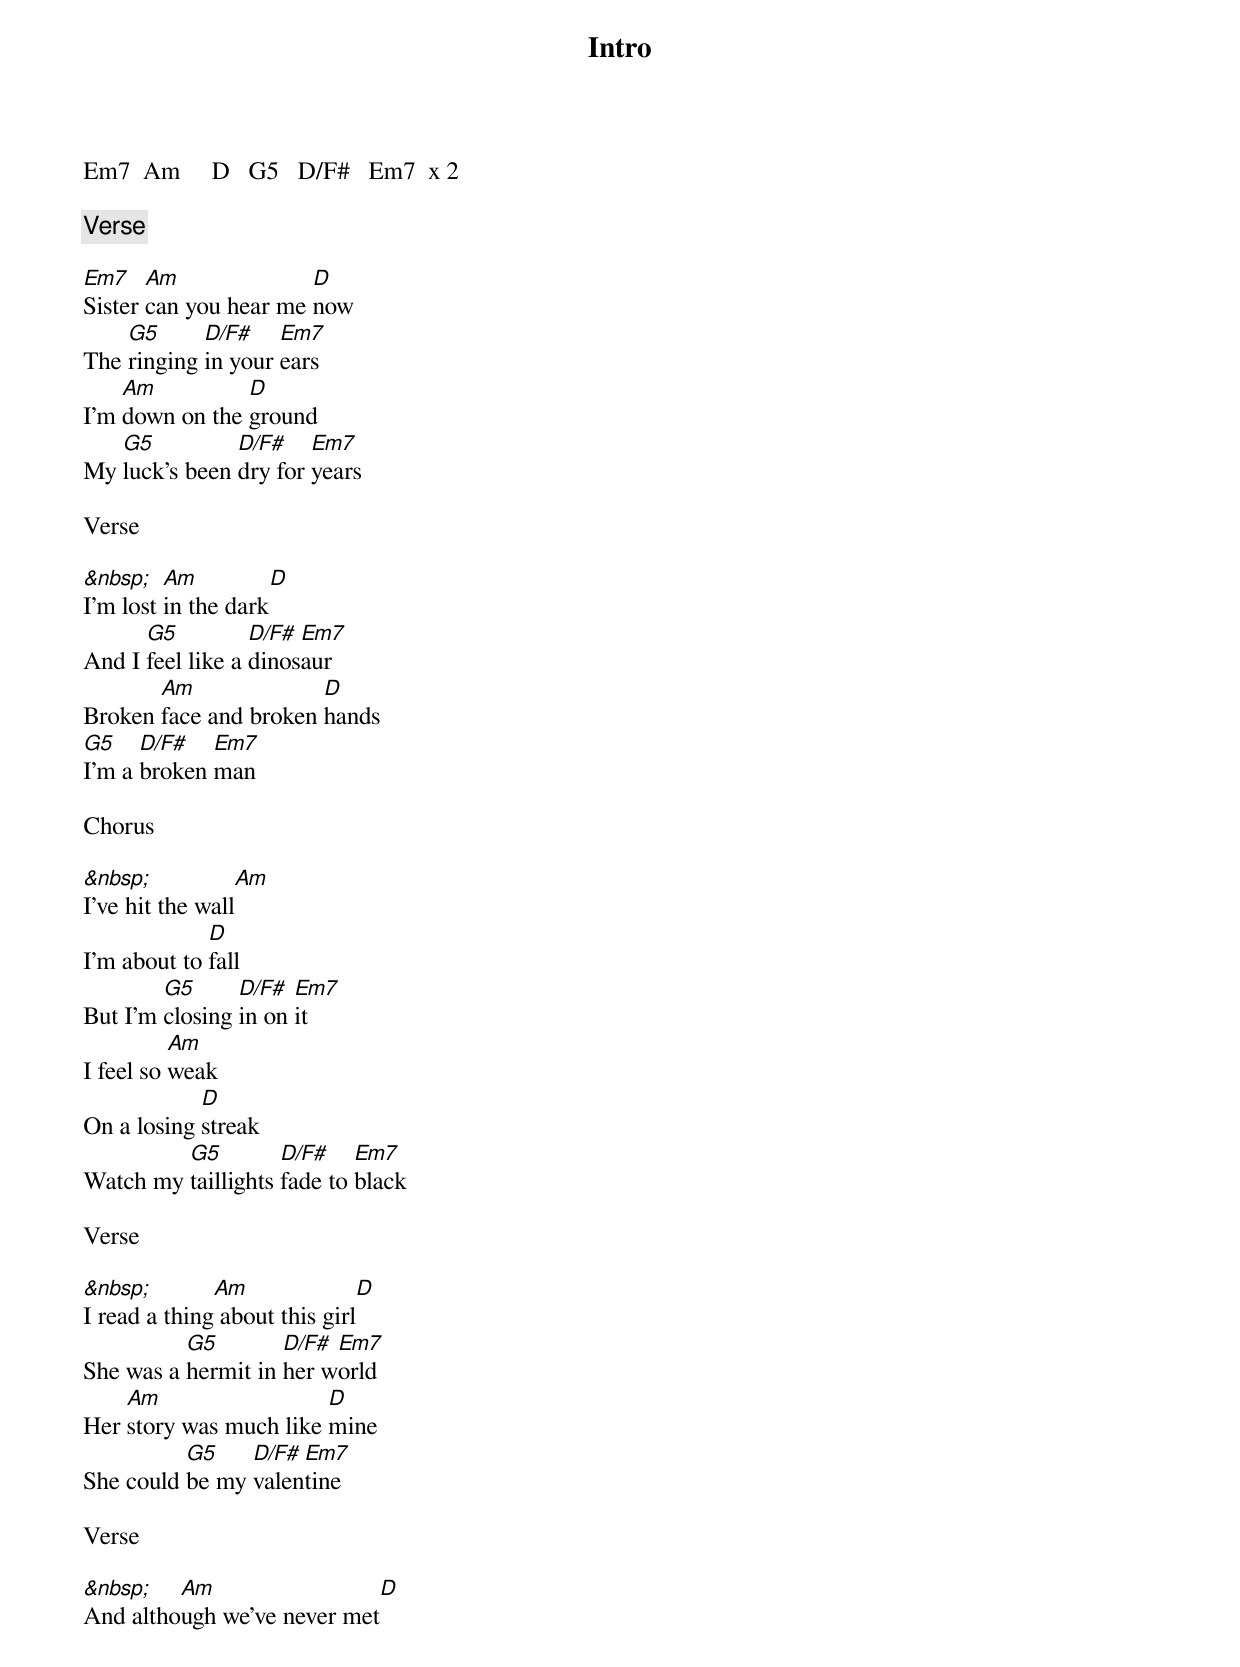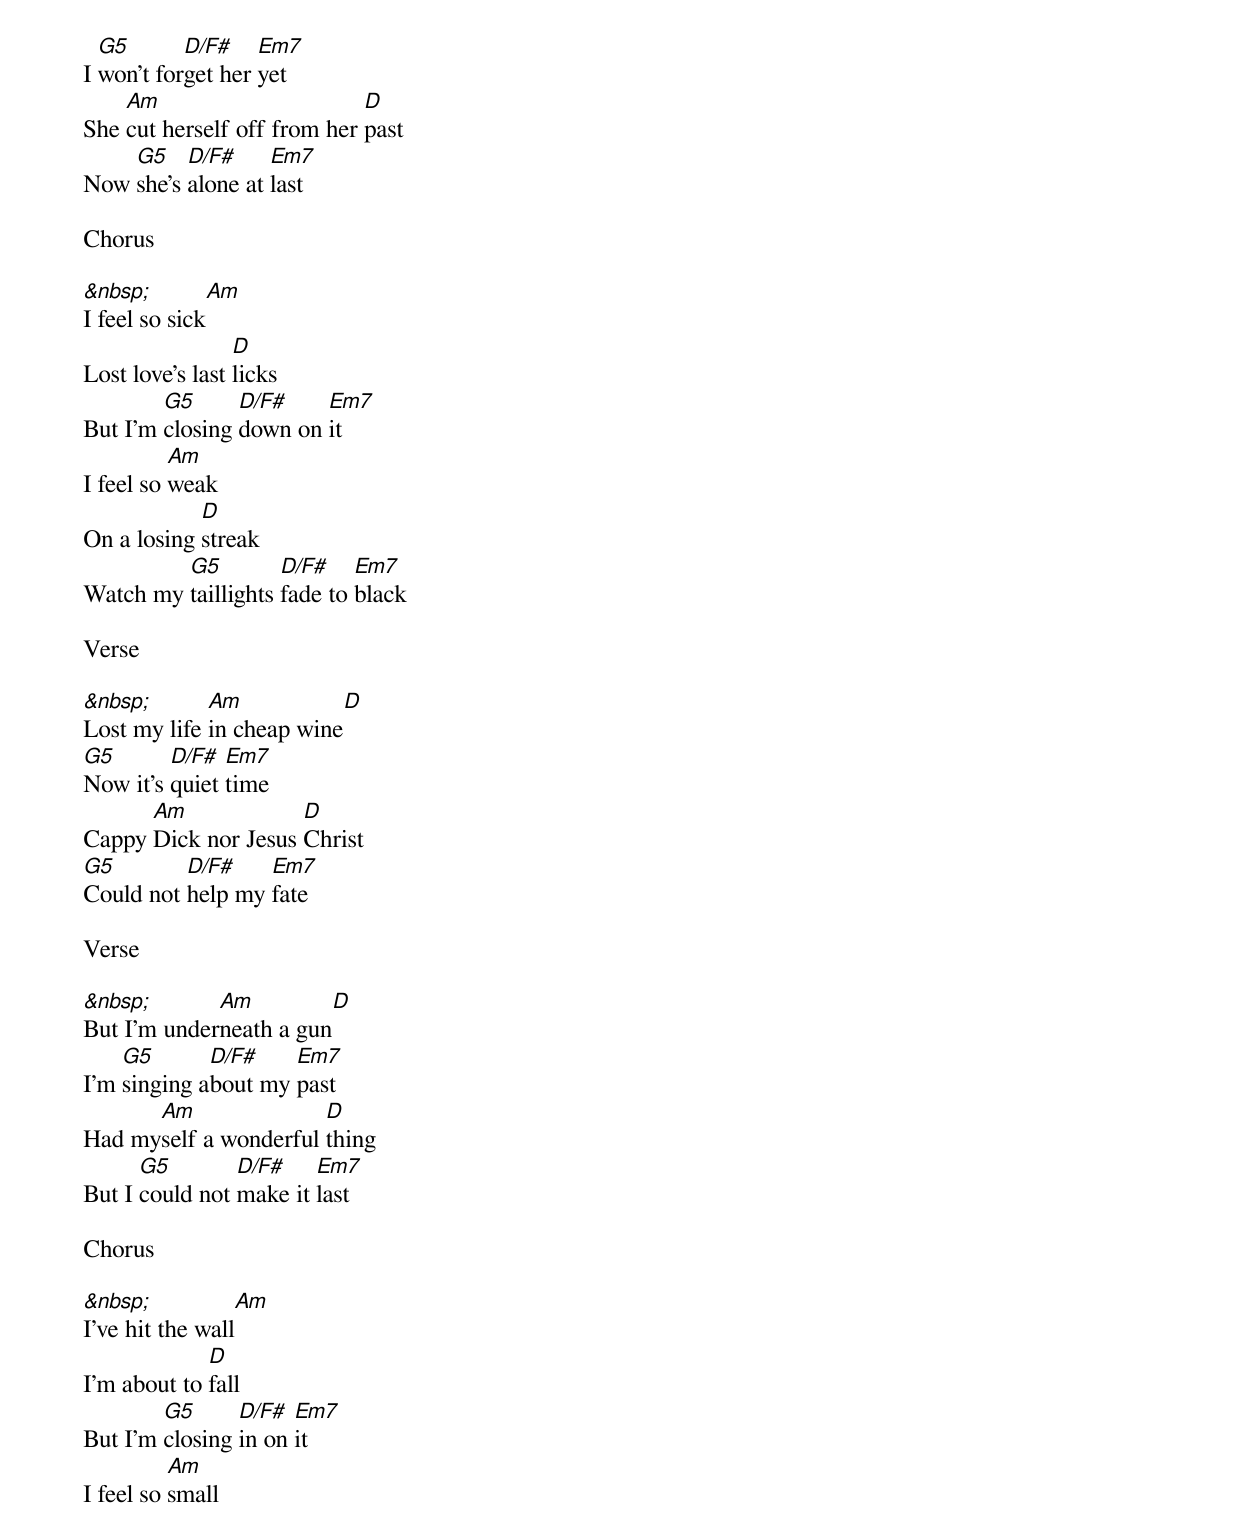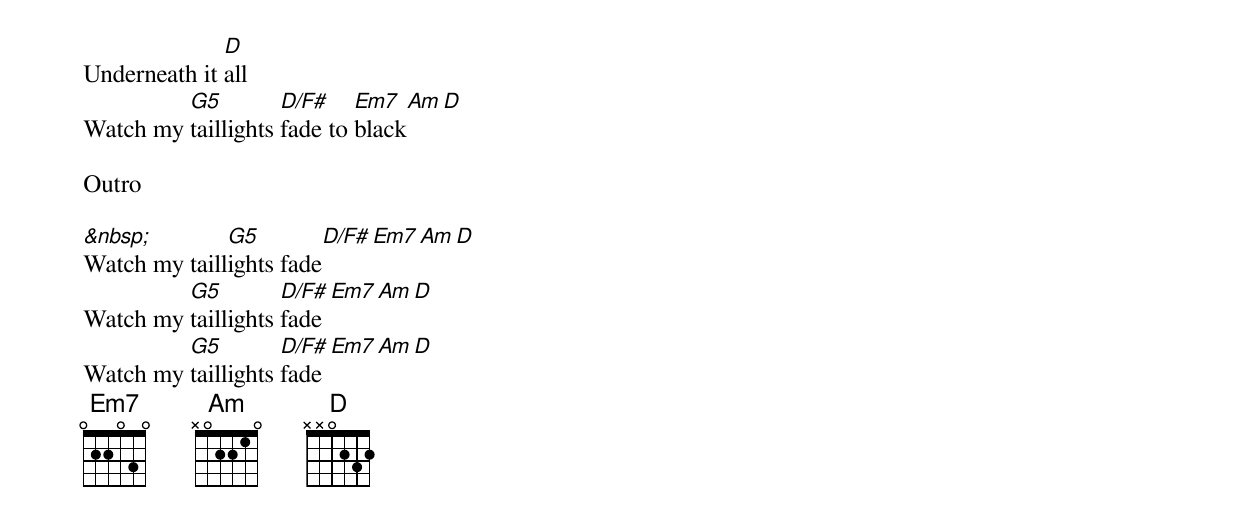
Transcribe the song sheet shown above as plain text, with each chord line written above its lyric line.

Intro

Em7  Am     D   G5   D/F#   Em7  x 2

Verse

Em7    Am              D
Sister can you hear me now
    G5      D/F#    Em7
The ringing in your ears
    Am          D
I'm down on the ground
   G5          D/F#    Em7
My luck's been dry for years

Verse

&nbsp;   Am          D
I'm lost in the dark
      G5          D/F# Em7
And I feel like a dinosaur
       Am              D
Broken face and broken hands
G5    D/F#   Em7
I'm a broken man

Chorus

&nbsp;            Am
I've hit the wall
             D
I'm about to fall
        G5      D/F#  Em7
But I'm closing in on it
          Am
I feel so weak
            D
On a losing streak
         G5         D/F#    Em7
Watch my taillights fade to black

Verse

&nbsp;        Am               D
I read a thing about this girl
          G5        D/F# Em7
She was a hermit in her world
    Am                  D
Her story was much like mine
          G5    D/F# Em7
She could be my valentine

Verse

&nbsp;   Am                   D
And although we've never met
  G5       D/F#    Em7
I won't forget her yet
    Am                       D
She cut herself off from her past
    G5    D/F#     Em7
Now she's alone at last

Chorus

&nbsp;         Am
I feel so sick
                 D
Lost love's last licks
        G5      D/F#    Em7
But I'm closing down on it
          Am
I feel so weak
            D
On a losing streak
         G5         D/F#    Em7
Watch my taillights fade to black

Verse

&nbsp;       Am            D
Lost my life in cheap wine
G5       D/F#  Em7
Now it's quiet time
      Am             D
Cappy Dick nor Jesus Christ
G5        D/F#    Em7
Could not help my fate

Verse

&nbsp;       Am           D
But I'm underneath a gun
    G5       D/F#    Em7
I'm singing about my past
      Am               D
Had myself a wonderful thing
      G5        D/F#    Em7
But I could not make it last

Chorus

&nbsp;            Am
I've hit the wall
             D
I'm about to fall
        G5      D/F#  Em7
But I'm closing in on it
          Am
I feel so small
              D
Underneath it all
         G5         D/F#    Em7    Am D
Watch my taillights fade to black

Outro

&nbsp;        G5         D/F#    Em7    Am D
Watch my taillights fade
         G5         D/F#    Em7    Am D
Watch my taillights fade
         G5         D/F#    Em7    Am D
Watch my taillights fade
